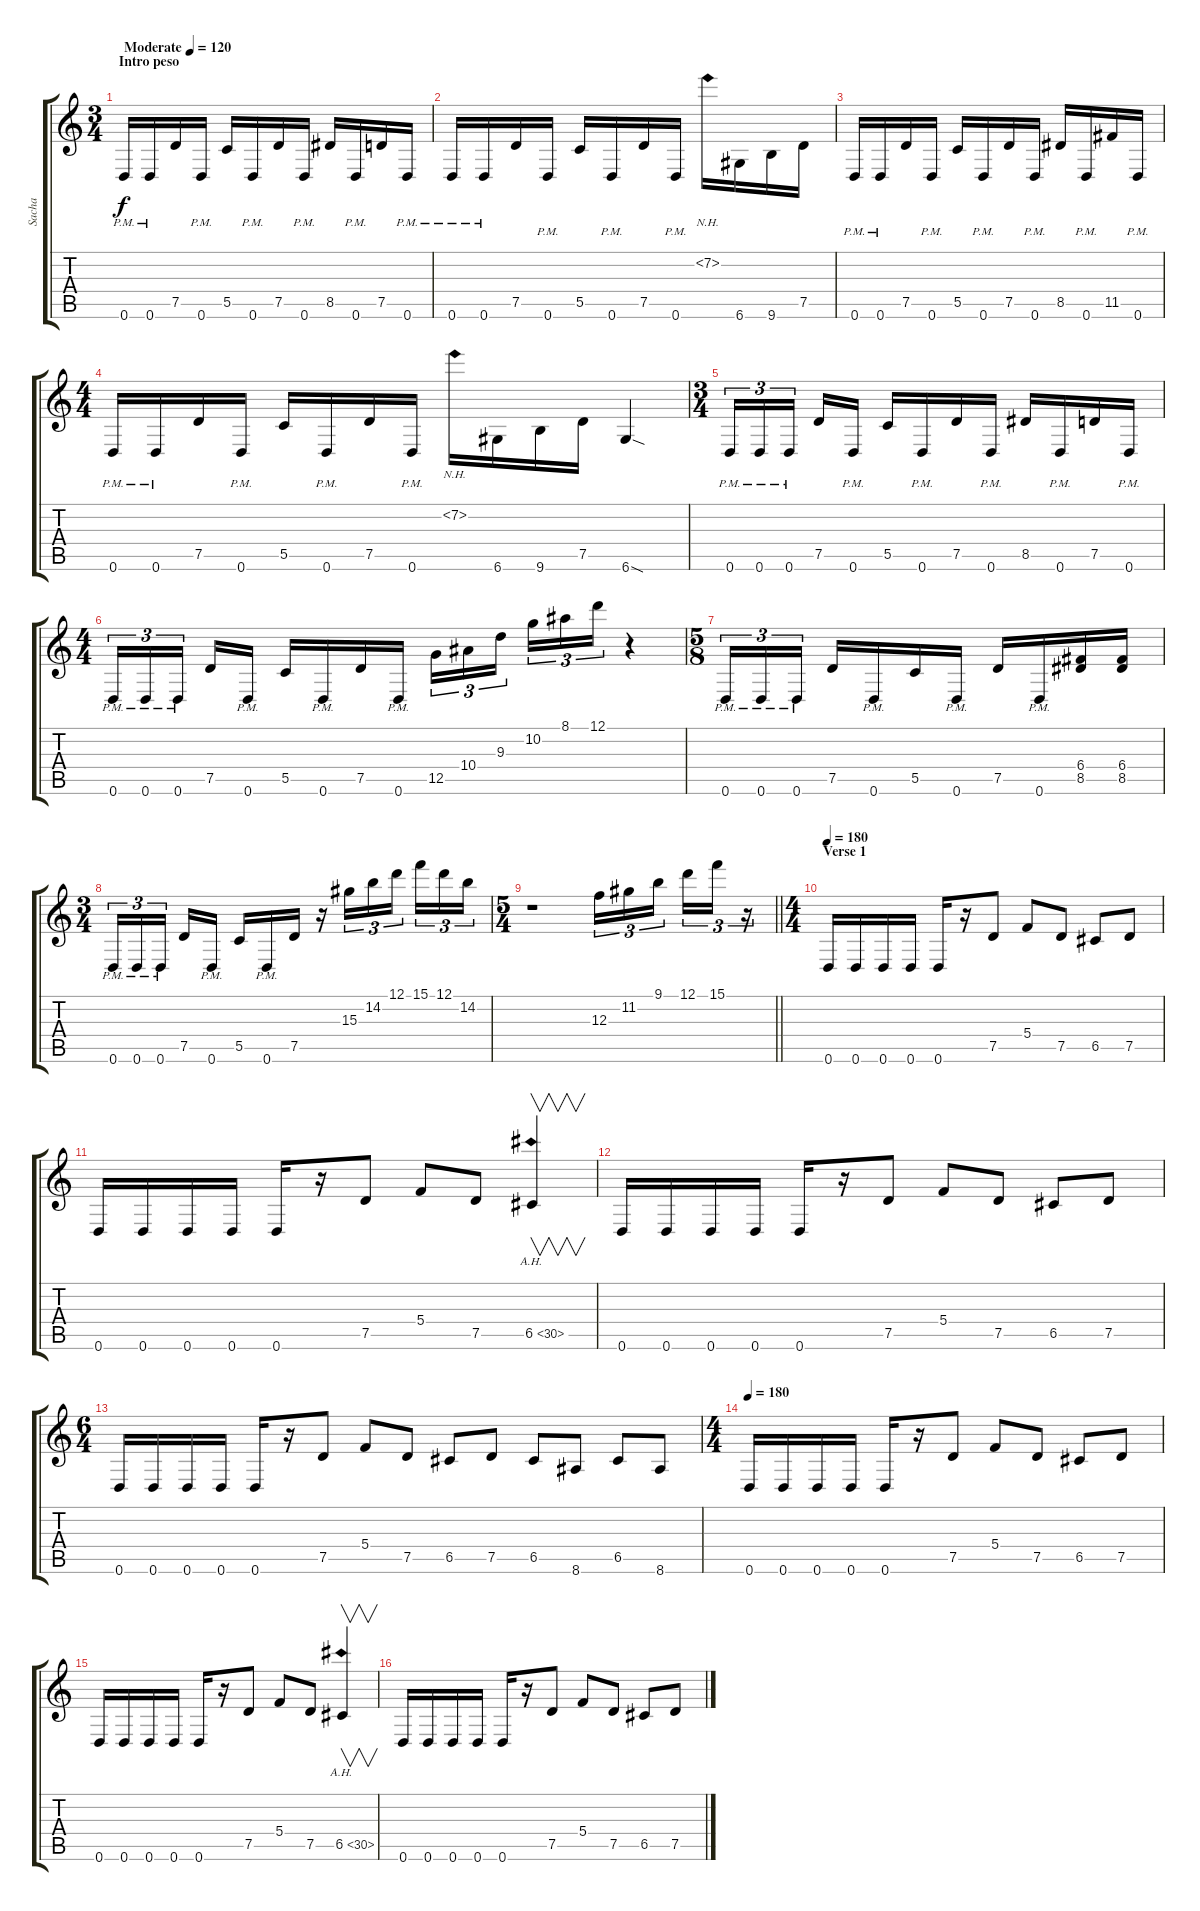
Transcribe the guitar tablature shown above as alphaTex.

\track ("Sacha" "Sacha") {instrument distortionguitar}
\staff {score tabs}
\tuning (D4 A3 F3 C3 G2 D2) {hide}
\ts (3 4)
\section ("" "Intro peso")
\tempo (120 "Moderate")
\clef g2
\ks c
0.6{pm}.16{dy f instrument distortionguitar} 0.6{pm}.16 7.5.16 0.6{pm}.16 5.5.16 0.6{pm}.16 7.5.16 0.6{pm}.16 8.5.16 0.6{pm}.16 7.5.16 0.6{pm}.16 |
0.6{pm}.16 0.6{pm}.16 7.5.16 0.6{pm}.16 5.5.16 0.6{pm}.16 7.5.16 0.6{pm}.16 7.2{nh}.16 6.6.16 9.6.16 7.5.16 |
0.6{pm}.16 0.6{pm}.16 7.5.16 0.6{pm}.16 5.5.16 0.6{pm}.16 7.5.16 0.6{pm}.16 8.5.16 0.6{pm}.16 11.5.16 0.6{pm}.16 |
\ts (4 4)
0.6{pm}.16 0.6{pm}.16 7.5.16 0.6{pm}.16 5.5.16 0.6{pm}.16 7.5.16 0.6{pm}.16 7.2{nh}.16 6.6.16 9.6.16 7.5.16 6.6{sod}.4 |
\ts (3 4)
0.6{pm}.16{tu (3 2)} 0.6{pm}.16{tu (3 2)} 0.6{pm}.16{tu (3 2) beam splitsecondary} 7.5.16 0.6{pm}.16 5.5.16 0.6{pm}.16 7.5.16 0.6{pm}.16 8.5.16 0.6{pm}.16 7.5.16 0.6{pm}.16 |
\ts (4 4)
0.6{pm}.16{tu (3 2)} 0.6{pm}.16{tu (3 2)} 0.6{pm}.16{tu (3 2) beam splitsecondary} 7.5.16 0.6{pm}.16 5.5.16 0.6{pm}.16 7.5.16 0.6{pm}.16 12.5.16{tu (3 2)} 10.4.16{tu (3 2)} 9.3.16{tu (3 2) beam splitsecondary} 10.2.16{tu (3 2)} 8.1.16{tu (3 2)} 12.1.16{tu (3 2)} r.4 |
\ts (5 8)
0.6{pm}.16{tu (3 2)} 0.6{pm}.16{tu (3 2)} 0.6{pm}.16{tu (3 2)} 7.5.16 0.6{pm}.16 5.5.16 0.6{pm}.16 7.5.16 0.6{pm}.16 (6.4 8.5).16 (6.4 8.5).16 |
\ts (3 4)
0.6{pm}.16{tu (3 2)} 0.6{pm}.16{tu (3 2)} 0.6{pm}.16{tu (3 2) beam splitsecondary} 7.5.16 0.6{pm}.16 5.5.16 0.6{pm}.16 7.5.16 r.16 15.3.16{tu (3 2)} 14.2.16{tu (3 2)} 12.1.16{tu (3 2) beam splitsecondary} 15.1.16{tu (3 2)} 12.1.16{tu (3 2)} 14.2.16{tu (3 2)} |
\ts (5 4)
\barLineRight lightlight
r.1 12.3.16{tu (3 2)} 11.2.16{tu (3 2)} 9.1.16{tu (3 2) beam splitsecondary} 12.1.16{tu (3 2)} 15.1.16{tu (3 2)} r.16{tu (3 2)} |
\ts (4 4)
\section ("" "Verse 1")
\tempo 180
0.6.16 0.6.16 0.6.16 0.6.16 0.6.16 r.16 7.5.8 5.4.8 7.5.8 6.5.8 7.5.8 |
0.6.16 0.6.16 0.6.16 0.6.16 0.6.16 r.16 7.5.8 5.4.8 7.5.8 6.5{ah 24}.4{v} |
0.6.16 0.6.16 0.6.16 0.6.16 0.6.16 r.16 7.5.8 5.4.8 7.5.8 6.5.8 7.5.8 |
\ts (6 4)
0.6.16 0.6.16 0.6.16 0.6.16 0.6.16 r.16 7.5.8 5.4.8 7.5.8 6.5.8 7.5.8 6.5.8 8.6.8 6.5.8 8.6.8 |
\ts (4 4)
\tempo 180
0.6.16 0.6.16 0.6.16 0.6.16 0.6.16 r.16 7.5.8 5.4.8 7.5.8 6.5.8 7.5.8 |
0.6.16 0.6.16 0.6.16 0.6.16 0.6.16 r.16 7.5.8 5.4.8 7.5.8 6.5{ah 24}.4{v} |
0.6.16 0.6.16 0.6.16 0.6.16 0.6.16 r.16 7.5.8 5.4.8 7.5.8 6.5.8 7.5.8
